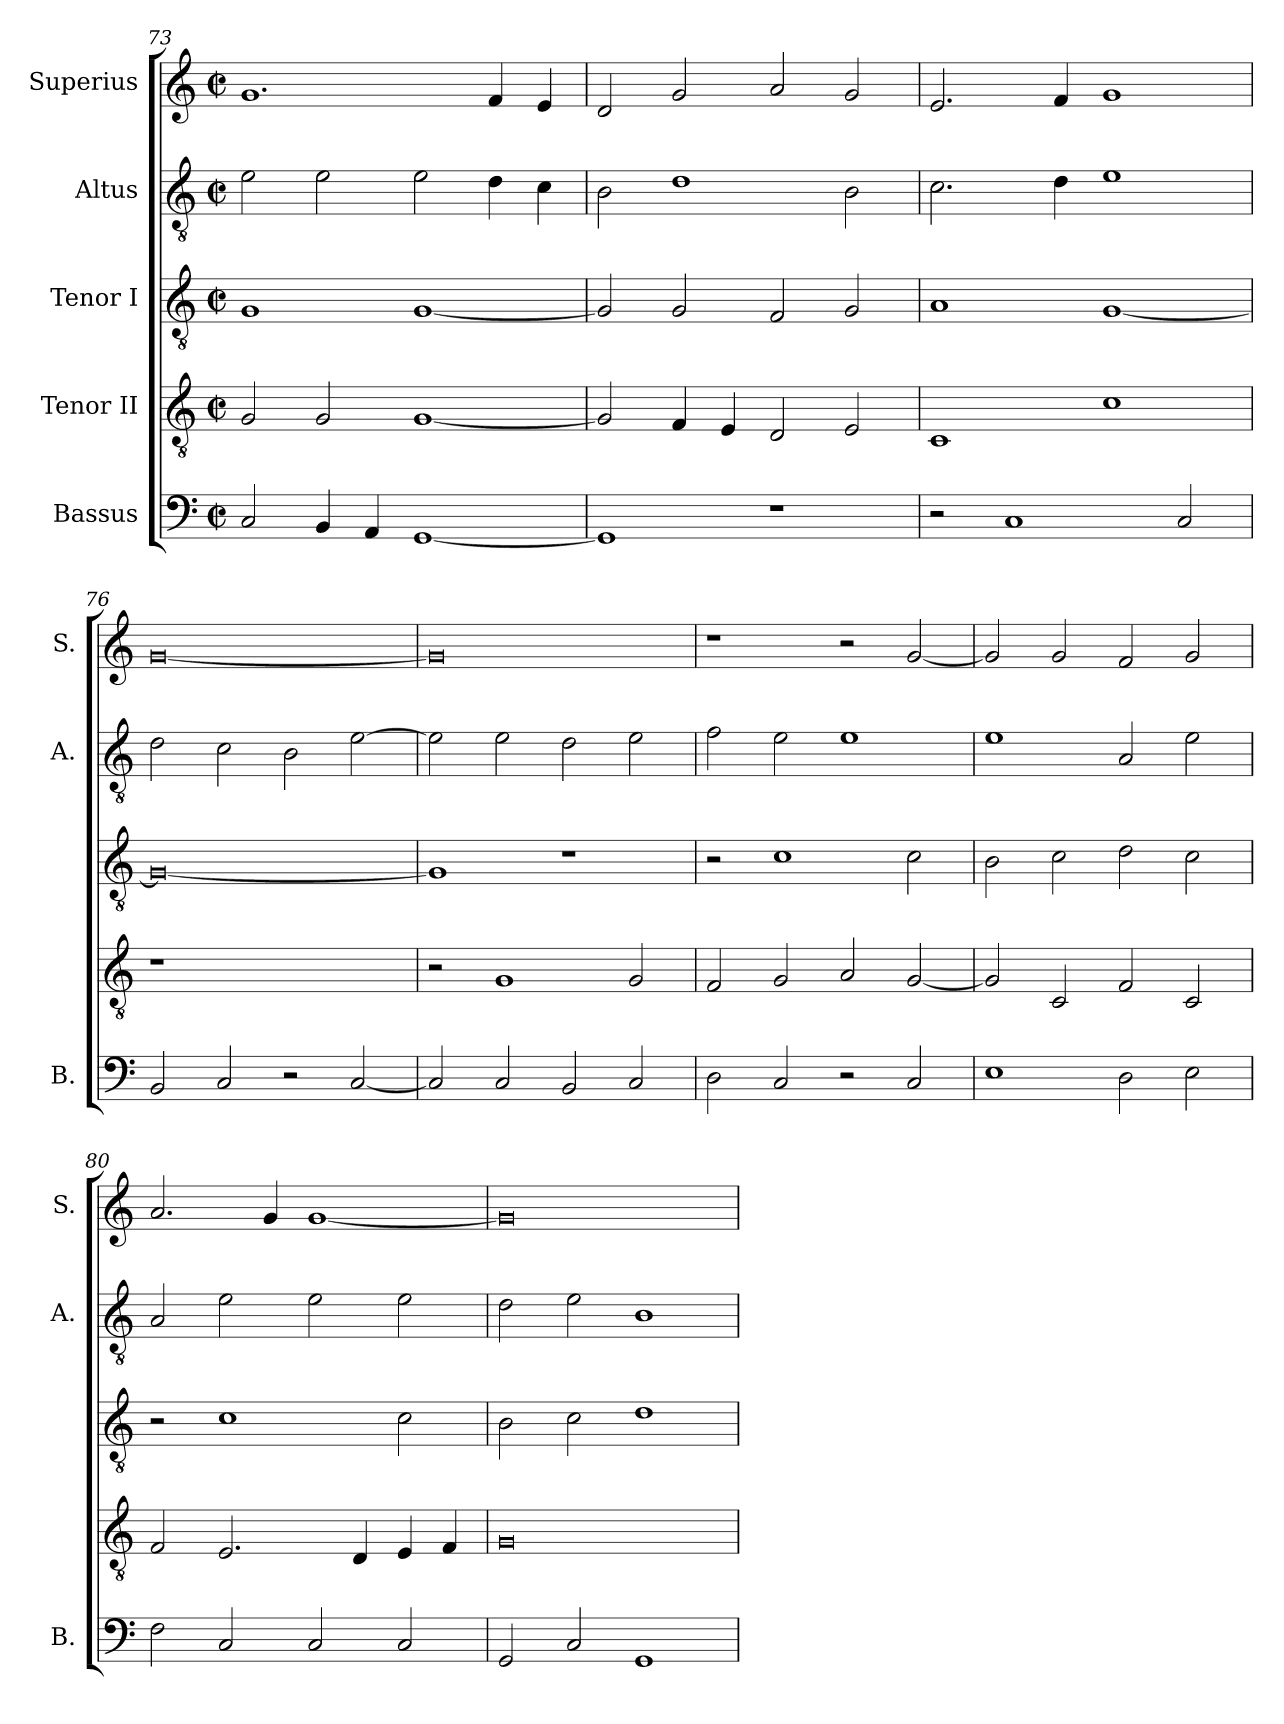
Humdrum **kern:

**kern	**kern	**kern	**kern	**kern
*part5	*part4	*part3	*part2	*part1
*staff5	*staff4	*staff3	*staff2	*staff1
*I"Bassus	*I"Tenor II	*I"Tenor I	*I"Altus	*I"Superius
*I'B.	*	*	*I'A.	*I'S.
!!LO:PB:g=z
*clefF4	*clefGv2	*clefGv2	*clefGv2	*clefG2
*	*ITrd7c12	*ITrd7c12	*ITrd7c12	*
*k[]	*k[]	*k[]	*k[]	*k[]
*C:	*C:	*C:	*C:	*C:
*M2/2	*M2/2	*M2/2	*M2/2	*M2/2
*met(c|)	*met(c|)	*met(c|)	*met(c|)	*met(c|)
=73	=73	=73	=73	=73
2Ci/	2GGi/	1GGi	2Ei\	1.gi
4BBi/	2GGi/	.	2Ei\	.
4AAi/	.	.	.	.
[<1GGi	[<1GGi	[<1GGi	2Ei\	.
.	.	.	4Di\	4fi/
.	.	.	4Ci\	4ei/
=74	=74	=74	=74	=74
1GGi]	2GGi/]	2GGi/]	2BBi\	2di/
.	4FFi/	2GGi/	1Di	2gi/
.	4EEi/	.	.	.
1r	2DDi/	2FFi/	.	2ai/
.	2EEi/	2GGi/	2BBi\	2gi/
=75	=75	=75	=75	=75
2r	1CCi	1AAi	2.Ci\	2.ei/
1Ci	.	.	.	.
.	.	.	4Di\	4fi/
.	1Ci	[<1GGi	1Ei	1gi
2Ci/	.	.	.	.
=76	=76	=76	=76	=76
!	!LO:N:vis=1	!	!	!
2BBi/	1r	0GGi_<	2Di\	[<0gi
2Ci/	.	.	2Ci\	.
2r	1ryy	.	2BBi\	.
[<2Ci/	.	.	[>2Ei\	.
=77	=77	=77	=77	=77
2Ci/]	2r	1GGi]	2Ei\]	0gi]
2Ci/	1GGi	.	2Ei\	.
2BBi/	.	1r	2Di\	.
2Ci/	2GGi/	.	2Ei\	.
!!LO:LB:g=z
=78	=78	=78	=78	=78
2Di\	2FFi/	2r	2Fi\	1r
2Ci/	2GGi/	1Ci	2Ei\	.
2r	2AAi/	.	1Ei	2r
2Ci/	[<2GGi/	2Ci\	.	[<2gi/
=79	=79	=79	=79	=79
1Ei	2GGi/]	2BBi\	1Ei	2gi/]
.	2CCi/	2Ci\	.	2gi/
2Di\	2FFi/	2Di\	2AAi/	2fi/
2Ei\	2CCi/	2Ci\	2Ei\	2gi/
=80	=80	=80	=80	=80
2Fi\	2FFi/	2r	2AAi/	2.ai/
2Ci/	2.EEi/	1Ci	2Ei\	.
.	.	.	.	4gi/
2Ci/	.	.	2Ei\	[<1gi
.	4DDi/	.	.	.
2Ci/	4EEi/	2Ci\	2Ei\	.
.	4FFi/	.	.	.
!!LO:PB:g=z
=81	=81	=81	=81	=81
2GGi/	0GGi	2BBi\	2Di\	0gi]
2Ci/	.	2Ci\	2Ei\	.
1GGi	.	1Di	1BBi	.
=	=	=	=	=
*-	*-	*-	*-	*-
